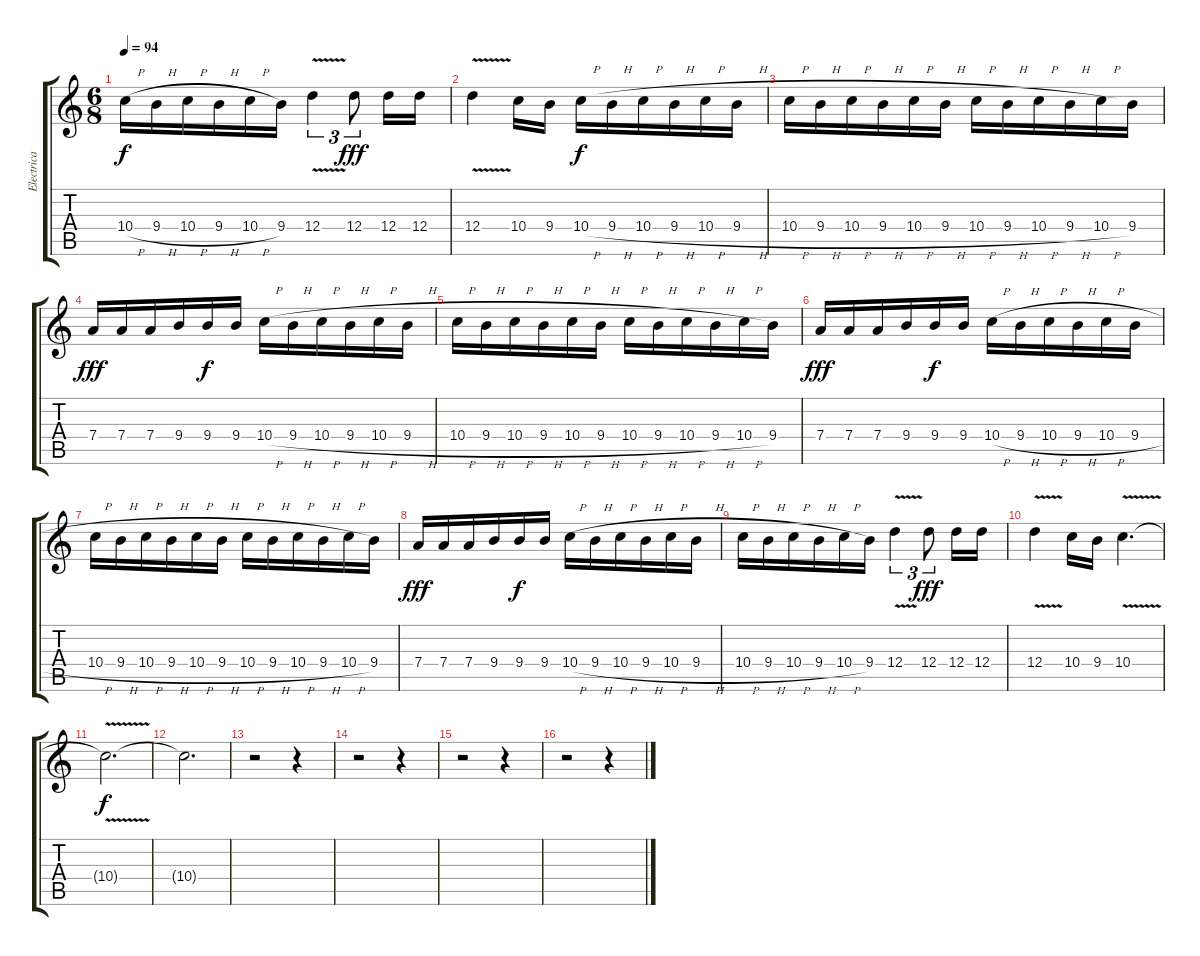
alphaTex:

\track ("Electrica 2" "Electrica ") {instrument overdrivenguitar}
\staff {score tabs}
\tuning (E4 B3 G3 D3 A2 E2) {hide}
\ts (6 8)
\tempo 94
\clef g2
\ks c
10.4{h}.16{dy f} 9.4{h}.16 10.4{h}.16 9.4{h}.16 10.4{h}.16 9.4.16 12.4{v}.4{tu (3 2)} 12.4.8{tu (3 2) dy fff} 12.4.16 12.4.16 |
12.4{v}.4 10.4.16 9.4.16 10.4{h}.16{dy f} 9.4{h}.16 10.4{h}.16 9.4{h}.16 10.4{h}.16 9.4{h}.16 |
10.4{h}.16 9.4{h}.16 10.4{h}.16 9.4{h}.16 10.4{h}.16 9.4{h}.16 10.4{h}.16 9.4{h}.16 10.4{h}.16 9.4{h}.16 10.4{h}.16 9.4.16 |
7.4.16{dy fff} 7.4.16 7.4.16 9.4.16 9.4.16{dy f} 9.4.16 10.4{h}.16 9.4{h}.16 10.4{h}.16 9.4{h}.16 10.4{h}.16 9.4{h}.16 |
10.4{h}.16 9.4{h}.16 10.4{h}.16 9.4{h}.16 10.4{h}.16 9.4{h}.16 10.4{h}.16 9.4{h}.16 10.4{h}.16 9.4{h}.16 10.4{h}.16 9.4.16 |
7.4.16{dy fff} 7.4.16 7.4.16 9.4.16 9.4.16{dy f} 9.4.16 10.4{h}.16 9.4{h}.16 10.4{h}.16 9.4{h}.16 10.4{h}.16 9.4{h}.16 |
10.4{h}.16 9.4{h}.16 10.4{h}.16 9.4{h}.16 10.4{h}.16 9.4{h}.16 10.4{h}.16 9.4{h}.16 10.4{h}.16 9.4{h}.16 10.4{h}.16 9.4.16 |
7.4.16{dy fff} 7.4.16 7.4.16 9.4.16 9.4.16{dy f} 9.4.16 10.4{h}.16 9.4{h}.16 10.4{h}.16 9.4{h}.16 10.4{h}.16 9.4{h}.16 |
10.4{h}.16 9.4{h}.16 10.4{h}.16 9.4{h}.16 10.4{h}.16 9.4.16 12.4{v}.4{tu (3 2)} 12.4.8{tu (3 2) dy fff} 12.4.16 12.4.16 |
12.4{v}.4 10.4.16 9.4.16 10.4{v}.4{d} |
10.4{t}.2{d dy f} |
10.4{t}.2{d} |
r.2 r.4 |
r.2 r.4 |
r.2 r.4 |
r.2 r.4
